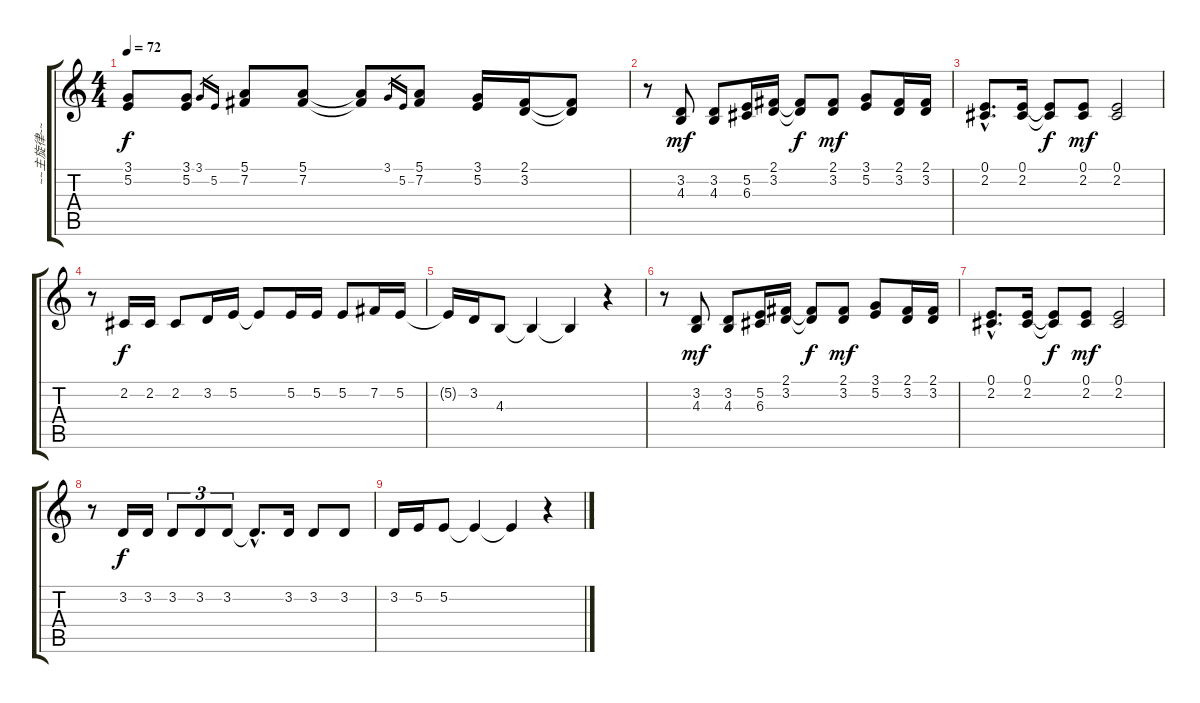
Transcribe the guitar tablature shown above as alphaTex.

\track ("~~主旋律~~" "~~主旋律~~") {instrument voiceoohs}
\staff {score tabs}
\tuning (E4 B3 G3 D3 A2 E2) {hide}
\ts (4 4)
\tempo 72
\clef g2
\ks c
(3.1 5.2).8{dy f} (3.1 5.2).8 3.1.16{gr} 5.2.16{gr} (5.1 7.2).8 (5.1 7.2).8 (5.1{t} 7.2{t}).8 3.1.16{gr} 5.2.16{gr} (5.1 7.2).8 (3.1 5.2).16 (2.1 3.2).16 (2.1{t} 3.2{t}).8 |
r.8 (3.2 4.3).8{dy mf} (3.2 4.3).8 (5.2 6.3).16 (2.1 3.2).16 (2.1{t} 3.2{t}).8{dy f} (2.1 3.2).8{dy mf} (3.1 5.2).8 (2.1 3.2).16 (2.1 3.2).16 |
(0.1{hac} 2.2{hac}).8{d} (0.1 2.2).16 (0.1{t} 2.2{t}).8{dy f} (0.1 2.2).8{dy mf} (0.1 2.2).2 |
r.8 2.2.16{dy f} 2.2.16 2.2.8 3.2.16 5.2.16 5.2{t}.8 5.2.16 5.2.16 5.2.8 7.2.16 5.2.16 |
5.2{t}.16 3.2.16 4.3.8 4.3{t}.4 4.3{t}.4 r.4 |
r.8 (3.2 4.3).8{dy mf} (3.2 4.3).8 (5.2 6.3).16 (2.1 3.2).16 (2.1{t} 3.2{t}).8{dy f} (2.1 3.2).8{dy mf} (3.1 5.2).8 (2.1 3.2).16 (2.1 3.2).16 |
(0.1{hac} 2.2{hac}).8{d} (0.1 2.2).16 (0.1{t} 2.2{t}).8{dy f} (0.1 2.2).8{dy mf} (0.1 2.2).2 |
r.8 3.2.16{dy f} 3.2.16 3.2.8{tu (3 2)} 3.2.8{tu (3 2)} 3.2.8{tu (3 2)} 3.2{hac t}.8{d} 3.2.16 3.2.8 3.2.8 |
3.2.16 5.2.16 5.2.8 5.2{t}.4 5.2{t}.4 r.4
